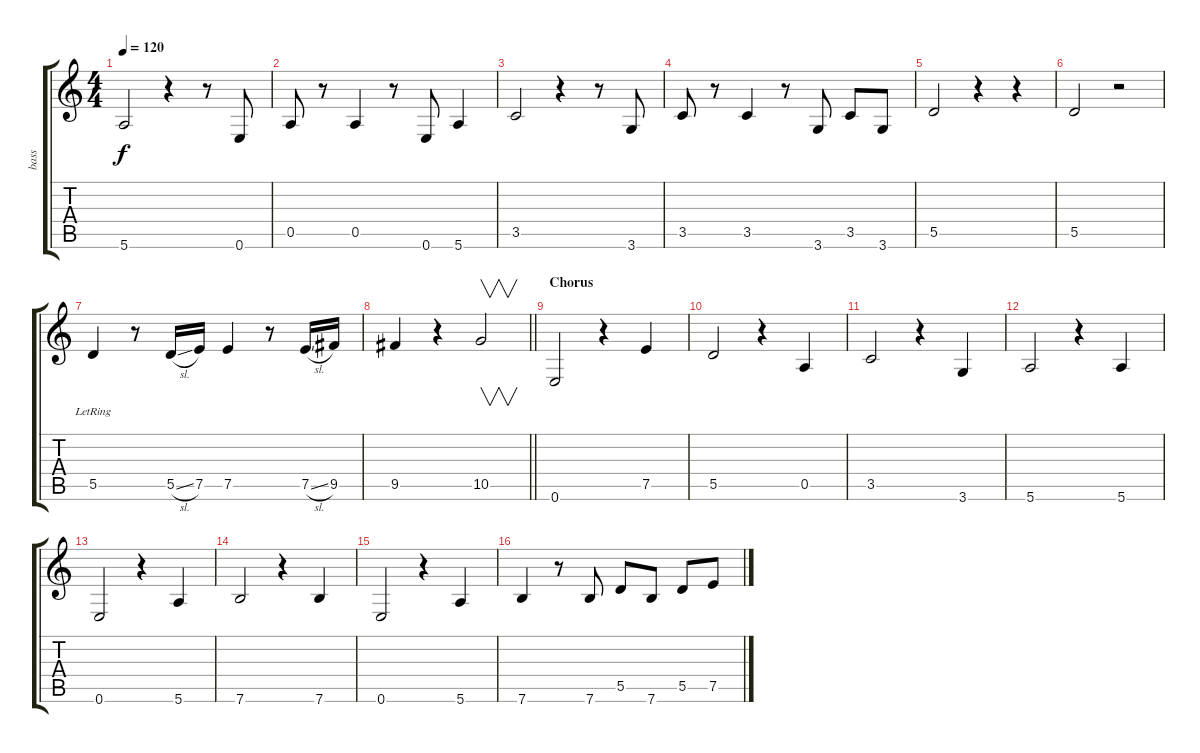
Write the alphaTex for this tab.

\track ("bass" "bass") {instrument electricbassfinger}
\staff {score tabs}
\tuning (E4 B3 G3 D3 A2 E2) {hide}
\ts (4 4)
\tempo 120
\clef g2
\ks c
5.6.2{dy f} r.4 r.8 0.6.8 |
0.5.8 r.8 0.5.4 r.8 0.6.8 5.6.4 |
3.5.2 r.4 r.8 3.6.8 |
3.5.8 r.8 3.5.4 r.8 3.6.8 3.5.8 3.6.8 |
5.5.2 r.4 r.4 |
5.5.2 r.2 |
5.5{lr}.4 r.8 5.5{sl}.16 7.5.16 7.5.4 r.8 7.5{sl}.16 9.5.16 |
\barLineRight lightlight
9.5.4 r.4 10.5.2{v} |
\section ("" "Chorus")
0.6.2 r.4 7.5.4 |
5.5.2 r.4 0.5.4 |
3.5.2 r.4 3.6.4 |
5.6.2 r.4 5.6.4 |
0.6.2 r.4 5.6.4 |
7.6.2 r.4 7.6.4 |
0.6.2 r.4 5.6.4 |
7.6.4 r.8 7.6.8 5.5.8 7.6.8 5.5.8 7.5.8
